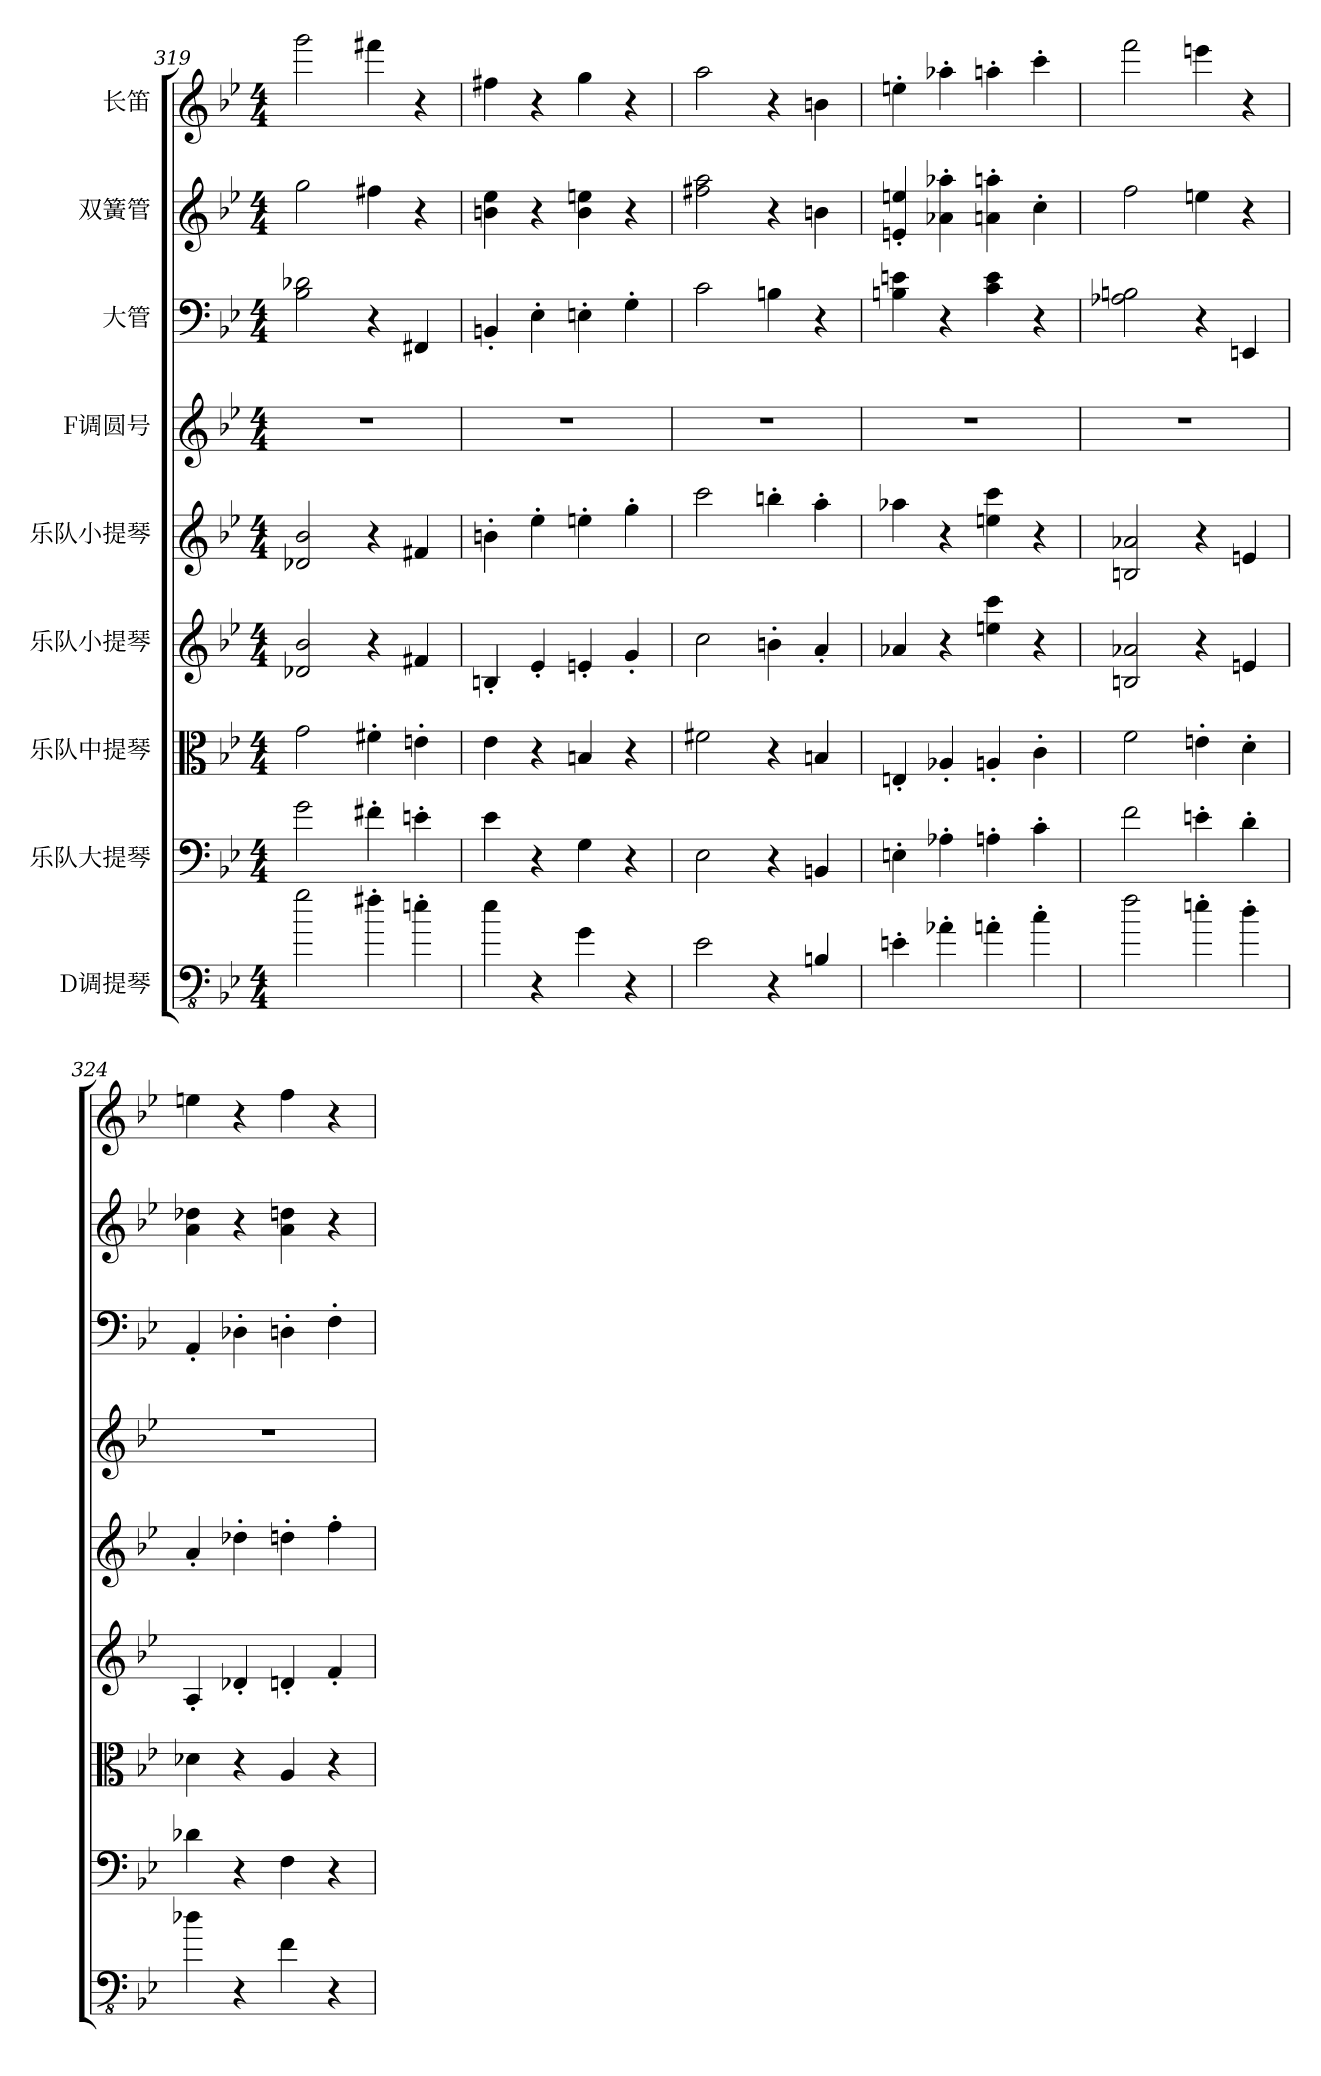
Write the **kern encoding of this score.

**kern	**kern	**kern	**kern	**kern	**kern	**kern	**kern	**kern
*part9	*part8	*part7	*part6	*part5	*part4	*part3	*part2	*part1
*staff9	*staff8	*staff7	*staff6	*staff5	*staff4	*staff3	*staff2	*staff1
*I"D调提琴	*I"乐队大提琴	*I"乐队中提琴	*I"乐队小提琴	*I"乐队小提琴	*I"F调圆号	*I"大管	*I"双簧管	*I"长笛
*clefFv4	*clefF4	*clefC3	*clefG2	*clefG2	*clefG2	*clefF4	*clefG2	*clefG2
*ITrd7c12	*	*	*	*	*ITrd4c7	*	*	*
*k[b-e-]	*k[b-e-]	*k[b-e-]	*k[b-e-]	*k[b-e-]	*k[b-e-a-]	*k[b-e-]	*k[b-e-]	*k[b-e-]
*M4/4	*M4/4	*M4/4	*M4/4	*M4/4	*M4/4	*M4/4	*M4/4	*M4/4
=319	=319	=319	=319	=319	=319	=319	=319	=319
2G\	2g\	2g\	2d-X/ 2b-/	2d-X/ 2b-/	1r	2B-\ 2d-X\	2gg\	2ggg\
4F#X'\	4f#X'\	4f#X'\	4r	4r	.	4r	4ff#X\	4fff#X\
4En'\	4en'\	4en'\	4f#X/	4f#X/	.	4FF#X/	4r	4r
=320	=320	=320	=320	=320	=320	=320	=320	=320
4E-\	4e-\	4e-\	4Bn'/	4bn'\	1r	4BBn'/	4bn\ 4ee-\	4ff#X\
4r	4r	4r	4e-'/	4ee-'\	.	4E-'\	4r	4r
4GG\	4G\	4Bn/	4en'/	4een'\	.	4En'\	4b\ 4een\	4gg\
4r	4r	4r	4g'/	4gg'\	.	4G'\	4r	4r
!!LO:PB:g=z
=321	=321	=321	=321	=321	=321	=321	=321	=321
2EE-\	2E-\	2f#X\	2cc\	2ccc\	1r	2c\	2ff#X\ 2aa\	2aa\
4r	4r	4r	4bn'\	4bbn'\	.	4Bn\	4r	4r
4BBBn/	4BBn/	4Bn/	4a'/	4aa'\	.	4r	4bn\	4bn\
=322	=322	=322	=322	=322	=322	=322	=322	=322
4EEn'\	4En'\	4En'/	4a-X/	4aa-X\	1r	4Bn\ 4en\	4en/' 4een/'	4een'\
4AA-X'\	4A-X'\	4A-X'/	4r	4r	.	4r	4a-X\' 4aa-X\'	4aa-X'\
4AAn'\	4An'\	4An'/	4een\ 4ccc\	4een\ 4ccc\	.	4c\ 4e\	4an\' 4aan\'	4aan'\
4C'\	4c'\	4c'\	4r	4r	.	4r	4cc'\	4ccc'\
=323	=323	=323	=323	=323	=323	=323	=323	=323
2F\	2f\	2f\	2Bn/ 2a-X/	2Bn/ 2a-X/	1r	2A-X\ 2Bn\	2ff\	2fff\
4En'\	4en'\	4en'\	4r	4r	.	4r	4een\	4eeen\
4D'\	4d'\	4d'\	4en/	4en/	.	4EEn/	4r	4r
=324	=324	=324	=324	=324	=324	=324	=324	=324
4D-X\	4d-X\	4d-X\	4A'/	4a'/	1r	4AA'/	4a\ 4dd-X\	4een\
4r	4r	4r	4d-X'/	4dd-X'\	.	4D-X'\	4r	4r
4FF\	4F\	4A/	4dn'/	4ddn'\	.	4Dn'\	4a\ 4ddn\	4ff\
4r	4r	4r	4f'/	4ff'\	.	4F'\	4r	4r
=	=	=	=	=	=	=	=	=
*-	*-	*-	*-	*-	*-	*-	*-	*-
